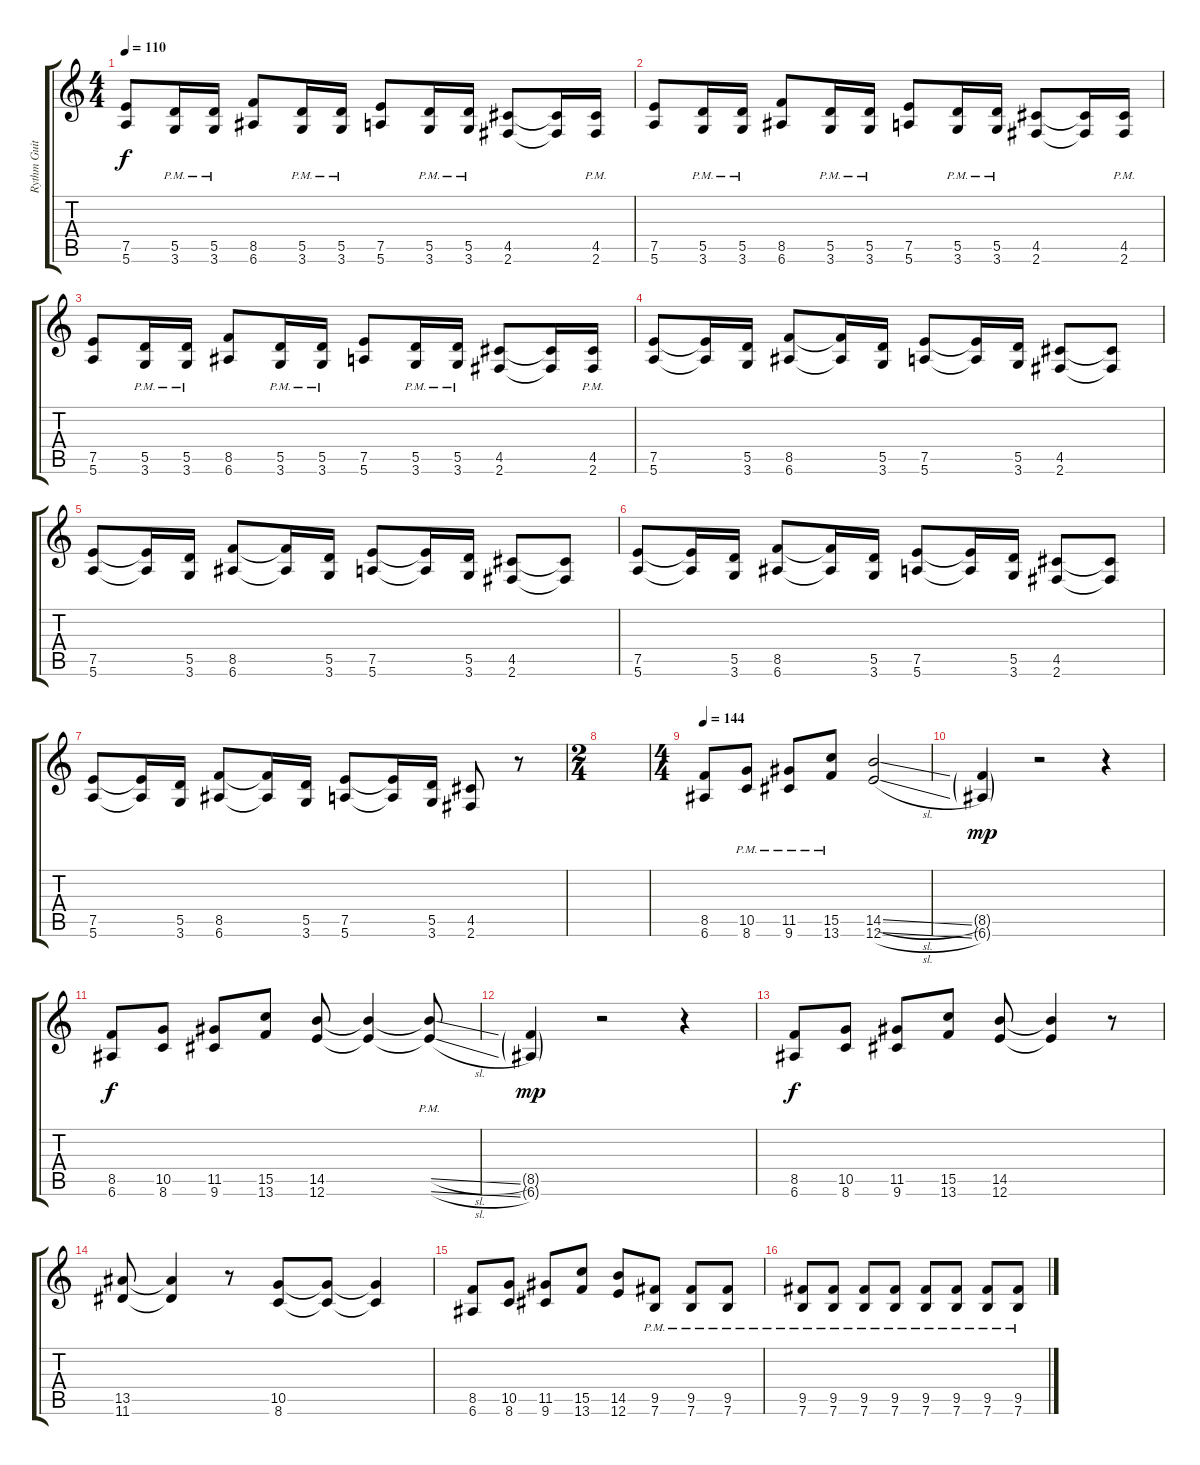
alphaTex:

\track ("Rythm Guitar (Left)" "Rythm Guit") {instrument distortionguitar}
\staff {score tabs}
\tuning (E4 B3 G3 D3 A2 E2) {hide}
\ts (4 4)
\tempo 110
\clef g2
\ks c
(7.5 5.6).8{dy f} (5.5{pm} 3.6).16 (5.5{pm} 3.6).16 (8.5 6.6).8 (5.5{pm} 3.6{pm}).16 (5.5{pm} 3.6{pm}).16 (7.5 5.6).8 (5.5{pm} 3.6{pm}).16 (5.5{pm} 3.6{pm}).16 (4.5 2.6).8 (4.5{t} 2.6{t}).16 (4.5{pm} 2.6{pm}).16 |
(7.5 5.6).8 (5.5{pm} 3.6).16 (5.5{pm} 3.6).16 (8.5 6.6).8 (5.5{pm} 3.6{pm}).16 (5.5{pm} 3.6{pm}).16 (7.5 5.6).8 (5.5{pm} 3.6{pm}).16 (5.5{pm} 3.6{pm}).16 (4.5 2.6).8 (4.5{t} 2.6{t}).16 (4.5{pm} 2.6{pm}).16 |
(7.5 5.6).8 (5.5{pm} 3.6).16 (5.5{pm} 3.6).16 (8.5 6.6).8 (5.5{pm} 3.6{pm}).16 (5.5{pm} 3.6{pm}).16 (7.5 5.6).8 (5.5{pm} 3.6{pm}).16 (5.5{pm} 3.6{pm}).16 (4.5 2.6).8 (4.5{t} 2.6{t}).16 (4.5{pm} 2.6{pm}).16 |
(7.5 5.6).8 (7.5{t} 5.6{t}).16 (5.5 3.6).16 (8.5 6.6).8 (8.5{t} 6.6{t}).16 (5.5 3.6).16 (7.5 5.6).8 (7.5{t} 5.6{t}).16 (5.5 3.6).16 (4.5 2.6).8 (4.5{t} 2.6{t}).8 |
(7.5 5.6).8 (7.5{t} 5.6{t}).16 (5.5 3.6).16 (8.5 6.6).8 (8.5{t} 6.6{t}).16 (5.5 3.6).16 (7.5 5.6).8 (7.5{t} 5.6{t}).16 (5.5 3.6).16 (4.5 2.6).8 (4.5{t} 2.6{t}).8 |
(7.5 5.6).8 (7.5{t} 5.6{t}).16 (5.5 3.6).16 (8.5 6.6).8 (8.5{t} 6.6{t}).16 (5.5 3.6).16 (7.5 5.6).8 (7.5{t} 5.6{t}).16 (5.5 3.6).16 (4.5 2.6).8 (4.5{t} 2.6{t}).8 |
(7.5 5.6).8 (7.5{t} 5.6{t}).16 (5.5 3.6).16 (8.5 6.6).8 (8.5{t} 6.6{t}).16 (5.5 3.6).16 (7.5 5.6).8 (7.5{t} 5.6{t}).16 (5.5 3.6).16 (4.5 2.6).8 r.8 |
\ts (2 4)
|
\ts (4 4)
\tempo 144
(8.5 6.6).8 (10.5{pm} 8.6{pm}).8 (11.5{pm} 9.6{pm}).8 (15.5{pm} 13.6{pm}).8 (14.5{sl} 12.6{sl}).2 |
(8.5{g} 6.6{g}).4{dy mp} r.2 r.4 |
(8.5 6.6).8{dy f} (10.5 8.6).8 (11.5 9.6).8 (15.5 13.6).8 (14.5 12.6).8 (14.5{t} 12.6{t}).4 (14.5{sl t} 12.6{sl pm t}).8 |
(8.5{g} 6.6{g}).4{dy mp} r.2 r.4 |
(8.5 6.6).8{dy f} (10.5 8.6).8 (11.5 9.6).8 (15.5 13.6).8 (14.5 12.6).8 (14.5{t} 12.6{t}).4 r.8 |
(13.5 11.6).8 (13.5{t} 11.6{t}).4 r.8 (10.5 8.6).8 (10.5{t} 8.6{t}).8 (10.5{t} 8.6{t}).4 |
(8.5 6.6).8 (10.5 8.6).8 (11.5 9.6).8 (15.5 13.6).8 (14.5 12.6).8 (9.5{pm} 7.6{pm}).8 (9.5{pm} 7.6{pm}).8 (9.5{pm} 7.6{pm}).8 |
(9.5{pm} 7.6{pm}).8 (9.5{pm} 7.6{pm}).8 (9.5{pm} 7.6{pm}).8 (9.5{pm} 7.6{pm}).8 (9.5{pm} 7.6{pm}).8 (9.5{pm} 7.6{pm}).8 (9.5{pm} 7.6{pm}).8 (9.5{pm} 7.6{pm}).8
